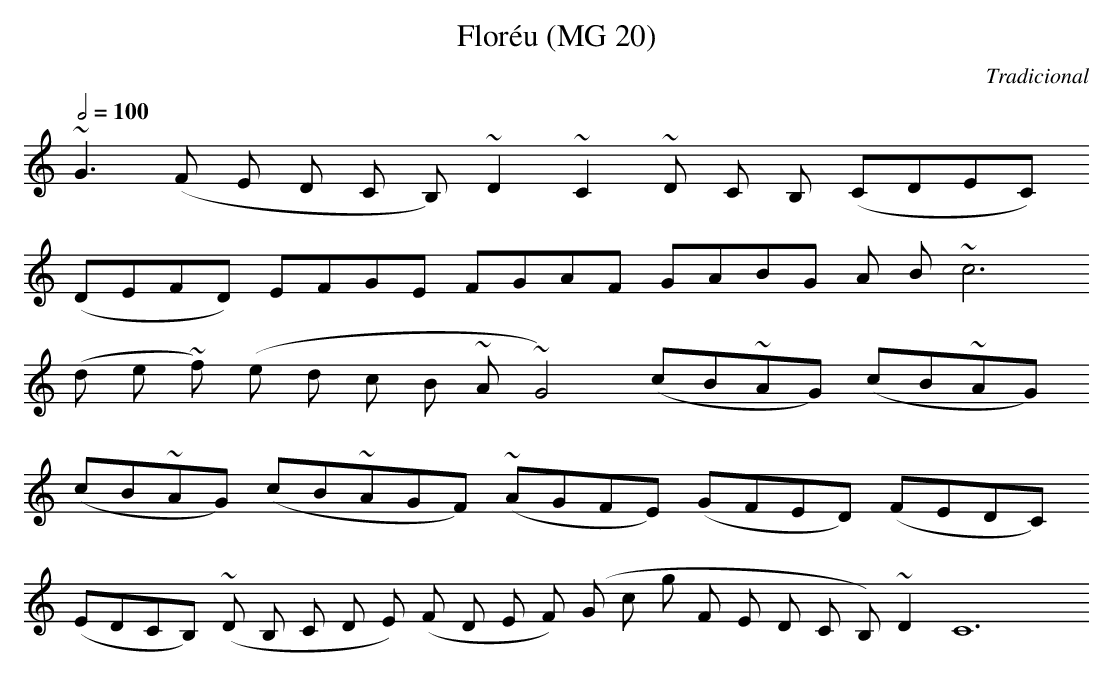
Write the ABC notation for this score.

X:1
T:Floréu (MG 20)
C:Tradicional
M:Llibre
L:1/8
Q:2/4=100
E:Nivel 2
K:C
~G3  (F E D C B,) ~D2 ~C2 ~D C B, (CDEC)
(DEFD) EFGE FGAF GABG A B ~c6
(d e ~f) (e d c B ~A ~G4) (cB~AG) (cB~AG)
(cB~AG) (cB~AGF) (~AGFE) (GFED) (FEDC)
(EDCB,) (~D B, C D E) (F D E F) (G c g F E D C B,) ~D2 C12
